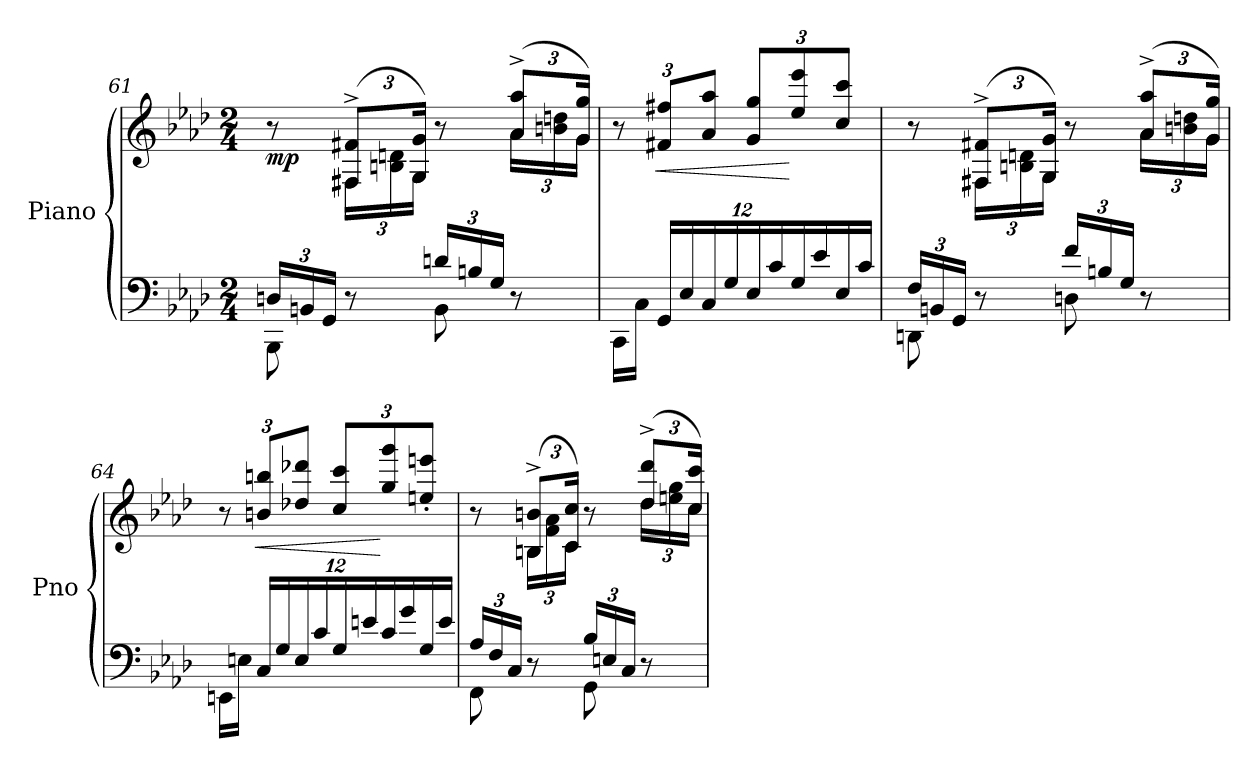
**kern	**kern	**dynam
*part1	*part1	*part1
*staff2	*staff1	*staff1/2
*I"Piano	*	*
*I'Pno	*	*
*clefF4	*clefG2	*
*k[b-e-a-d-]	*k[b-e-a-d-]	*
*M2/4	*M2/4	*
*Xbrackettup	*	*
=61	=61	=61
*^	*^	*
!	!	!	!	!LO:DY:b
24Dn/LL	8BBB-\	8r	8ryy	mp
24BBn/	.	.	.	.
24GG/JJ	.	.	.	.
*	*	*Xbrackettup	*	*
8r	8ryy	(12F#X/^ 12f#X/^L	24F#\LL	.
.	.	.	24Bn\ 24dn\	.
.	.	24G/ 24g/Jk)	24G\JJ	.
24dn/LL	8BB\	8r	8ryy	.
24Bn/	.	.	.	.
24G/JJ	.	.	.	.
8r	8ryy	(12a-/^ 12aa-/^L	24a-\LL	.
.	.	.	24bn\ 24ddn\	.
.	.	24g/ 24gg/Jk)	24g\JJ	.
*v	*v	*	*	*
*	*v	*v	*
=62	=62	=62
24CC\LL	12r	.
24C\JJ	.	.
!	!	!LO:HP:b
24GG/LL	12f#X/ 12ff#X/L	<
24E-/	.	.
24C/	12a-/ 12aa-/J	.
24G/	.	.
24E-/	12g/ 12gg/L	.
24c/	.	.
24G/	12ee-/ 12eee-/	[
24e-/	.	.
24E-/	12cc/ 12ccc/J	.
24c/JJ	.	.
!!LO:LB:g=z
=63	=63	=63
*^	*^	*
24F/LL	8DDn\	8r	8ryy	.
24BBn/	.	.	.	.
24GG/JJ	.	.	.	.
8r	8ryy	(12F#X/^ 12f#X/^L	24F#\LL	.
.	.	.	24Bn\ 24dn\	.
.	.	24G/ 24g/Jk)	24G\JJ	.
24f/LL	8Dn\	8r	8ryy	.
24Bn/	.	.	.	.
24G/JJ	.	.	.	.
8r	8ryy	(12a-/^ 12aa-/^L	24a-\LL	.
.	.	.	24bn\ 24ddn\	.
.	.	24g/ 24gg/Jk)	24g\JJ	.
*v	*v	*	*	*
*	*v	*v	*
=64	=64	=64
24EEn\LL	12r	.
24En\JJ	.	.
!	!	!LO:HP:b
24C/LL	12bn/ 12bbn/L	<
24G/	.	.
24E/	12dd-X/ 12ddd-X/J	.
24c/	.	.
24G/	12cc/ 12ccc/L	.
24en/	.	.
24c/	12gg/ 12ggg/	[
24g/	.	.
24G/	12een/' 12eeen/'J	.
24e/JJ	.	.
=65	=65	=65
*^	*^	*
24A-/LL	8FF\	8r	8ryy	.
24F/	.	.	.	.
24C/JJ	.	.	.	.
8r	8ryy	(12Bn/^ 12bn/^L	24B\LL	.
.	.	.	24f\ 24a-\	.
.	.	24c/ 24cc/Jk)	24c\JJ	.
24B-/LL	8GG\	8r	8ryy	.
24En/	.	.	.	.
24C/JJ	.	.	.	.
8r	8ryy	(12dd-/^ 12ddd-/^L	24dd-\LL	.
.	.	.	24een\ 24gg\	.
.	.	24cc/ 24ccc/Jk)	24cc\JJ	.
*v	*v	*	*	*
*	*v	*v	*
=	=	=
*-	*-	*-
